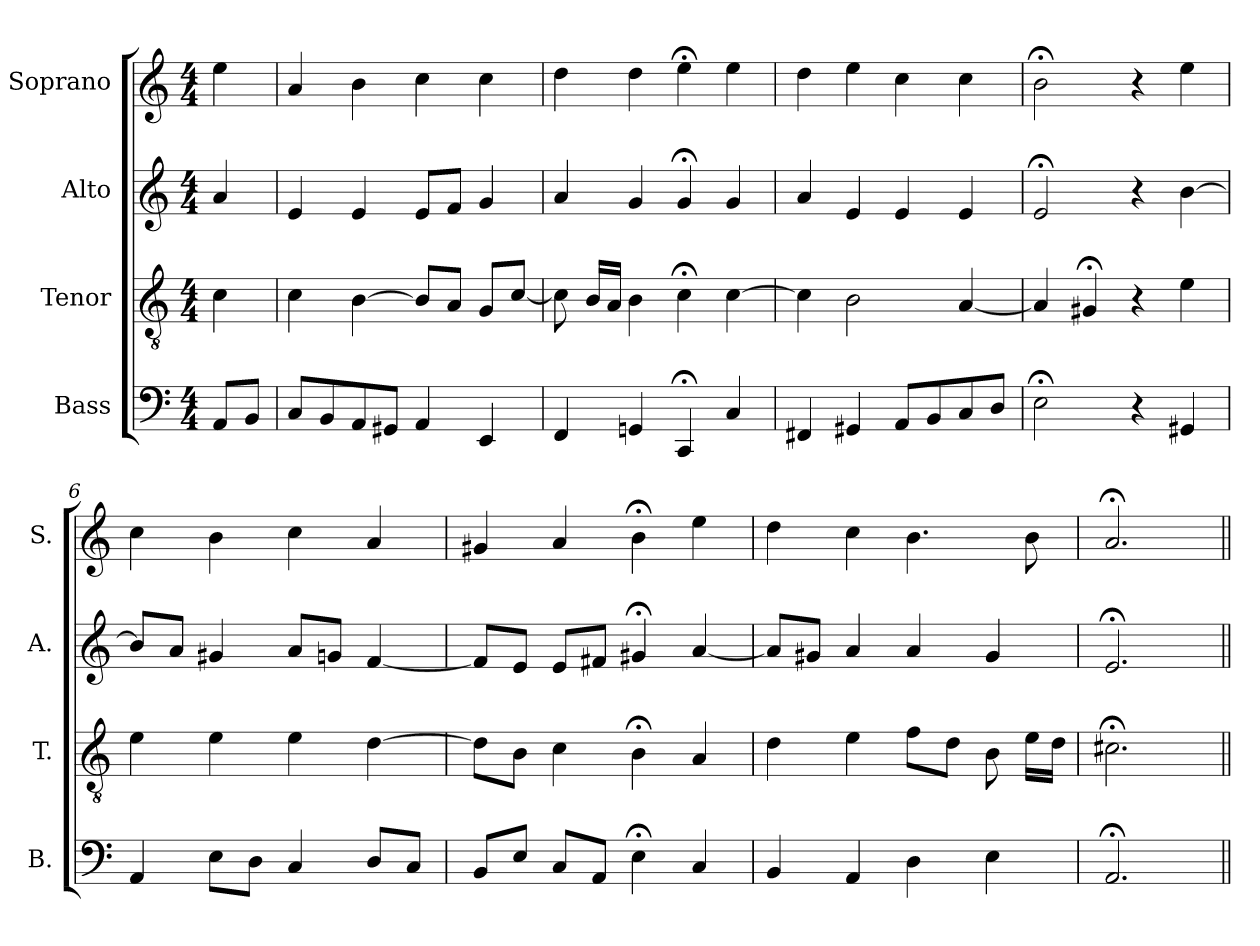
**kern	**kern	**kern	**kern
*part4	*part3	*part2	*part1
*staff4	*staff3	*staff2	*staff1
*I"Bass	*I"Tenor	*I"Alto	*I"Soprano
*I'B.	*I'T.	*I'A.	*I'S.
*clefF4	*clefGv2	*clefG2	*clefG2
*	*ITrd7c12	*	*
*k[]	*k[]	*k[]	*k[]
*C:	*C:	*C:	*C:
*M4/4	*M4/4	*M4/4	*M4/4
=1	=1	=1	=1
8AA/L	4C\	4a/	4ee\
8BB/J	.	.	.
=2	=2	=2	=2
8C/L	4C\	4e/	4a/
8BB/	.	.	.
8AA/	[4BB\	4e/	4b\
8GG#X/J	.	.	.
4AA/	8BB/L]	8e/L	4cc\
.	8AA/J	8f/J	.
4EE/	8GG/L	4g/	4cc\
.	[8C/J	.	.
=3	=3	=3	=3
4FF/	8C\]	4a/	4dd\
.	16BB/LL	.	.
.	16AA/JJ	.	.
4GGn/	4BB\	4g/	4dd\
4CC;</	4C;<\	4g;</	4ee;<\
4C/	[4C\	4g/	4ee\
=4	=4	=4	=4
4FF#X/	4C\]	4a/	4dd\
4GG#X/	2BB\	4e/	4ee\
8AA/L	.	4e/	4cc\
8BB/	.	.	.
8C/	[4AA/	4e/	4cc\
8D/J	.	.	.
=5	=5	=5	=5
2E;<\	4AA/]	2e;</	2b;<\
.	4GG#X;</	.	.
4r	4r	4r	4r
4GG#X/	4E\	[4b\	4ee\
!!LO:LB:g=z
=6	=6	=6	=6
4AA/	4E\	8b/L]	4cc\
.	.	8a/J	.
8E\L	4E\	4g#X/	4b\
8D\J	.	.	.
4C/	4E\	8a/L	4cc\
.	.	8gn/J	.
8D/L	[4D\	[4f/	4a/
8C/J	.	.	.
=7	=7	=7	=7
8BB/L	8D\L]	8f/L]	4g#X/
8E/J	8BB\J	8e/J	.
8C/L	4C\	8e/L	4a/
8AA/J	.	8f#X/J	.
4E;<\	4BB;<\	4g#X;</	4b;<\
4C/	4AA/	[4a/	4ee\
=8	=8	=8	=8
4BB/	4D\	8a/L]	4dd\
.	.	8g#X/J	.
4AA/	4E\	4a/	4cc\
4D\	8F\L	4a/	4.b\
.	8D\J	.	.
4E\	8BB\	4g#/	.
.	16E\LL	.	8b\
.	16D\JJ	.	.
=9	=9	=9	=9
2.AA;</	2.C#X;<\	2.e;</	2.a;</
=||	=||	=||	=||
*-	*-	*-	*-
